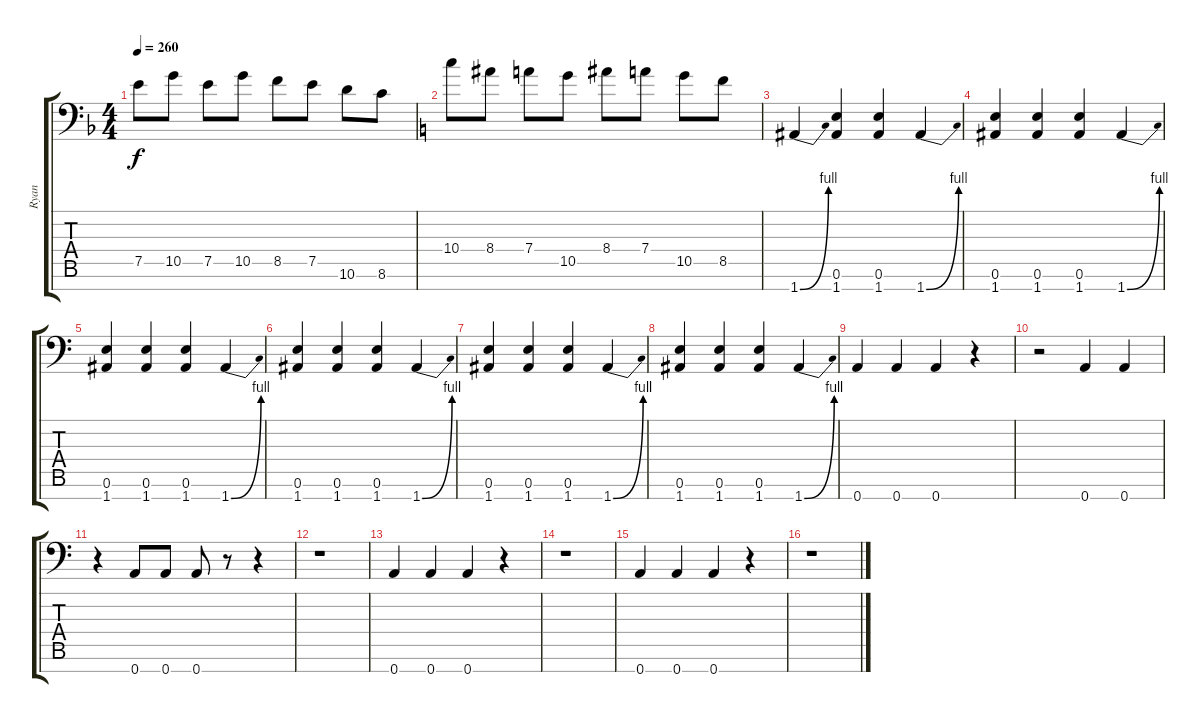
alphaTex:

\track ("Ryan" "Ryan") {instrument acousticguitarsteel}
\staff {score tabs}
\tuning (E4 B3 Gb3 D3 A2 E2 A1) {hide}
\ts (4 4)
\tempo 260
\clef f4
\ks dminor
7.5.8{dy f} 10.5.8 7.5.8 10.5.8 8.5.8 7.5.8 10.6.8 8.6.8 |
\ks aminor
10.4.8 8.4.8 7.4.8 10.5.8 8.4.8 7.4.8 10.5.8 8.5.8 |
1.7{be (bend 0 0 60 4)}.4 (0.6 1.7).4 (0.6 1.7).4 1.7{be (bend 0 0 60 4)}.4 |
(0.6 1.7).4 (0.6 1.7).4 (0.6 1.7).4 1.7{be (bend 0 0 60 4)}.4{balance 16} |
(0.6 1.7).4 (0.6 1.7).4 (0.6 1.7).4 1.7{be (bend 0 0 60 4)}.4 |
(0.6 1.7).4 (0.6 1.7).4 (0.6 1.7).4 1.7{be (bend 0 0 60 4)}.4 |
(0.6 1.7).4{volume 7 balance 0} (0.6 1.7).4 (0.6 1.7).4 1.7{be (bend 0 0 60 4)}.4 |
(0.6 1.7).4 (0.6 1.7).4 (0.6 1.7).4 1.7{be (bend 0 0 60 4)}.4 |
0.7.4{volume 13} 0.7.4 0.7.4 r.4 |
r.2 0.7.4 0.7.4 |
r.4 0.7.8 0.7.8 0.7.8 r.8 r.4 |
r.1 |
0.7.4 0.7.4 0.7.4 r.4 |
r.1 |
0.7.4 0.7.4 0.7.4 r.4 |
r.1
